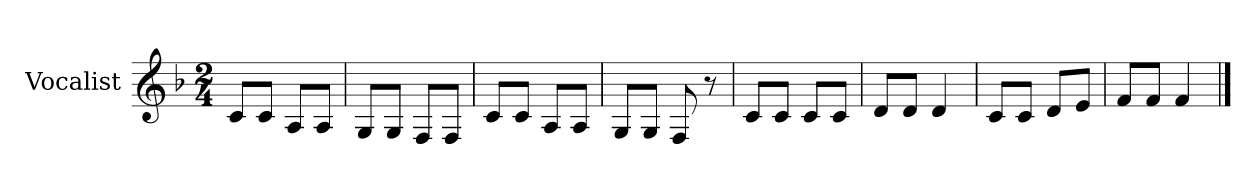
**kern
*part1
*staff1
*I"Vocalist
*k[b-]
*F:
*M2/4
=1
8cL
8cJ
8AL
8AJ
=2
8GL
8GJ
8FL
8FJ
=3
8cL
8cJ
8AL
8AJ
=4
8GL
8GJ
8F
8r
=5
8cL
8cJ
8cL
8cJ
=6
8dL
8dJ
4d
=7
8cL
8cJ
8dL
8eJ
=8
8fL
8fJ
4f
==
*-
